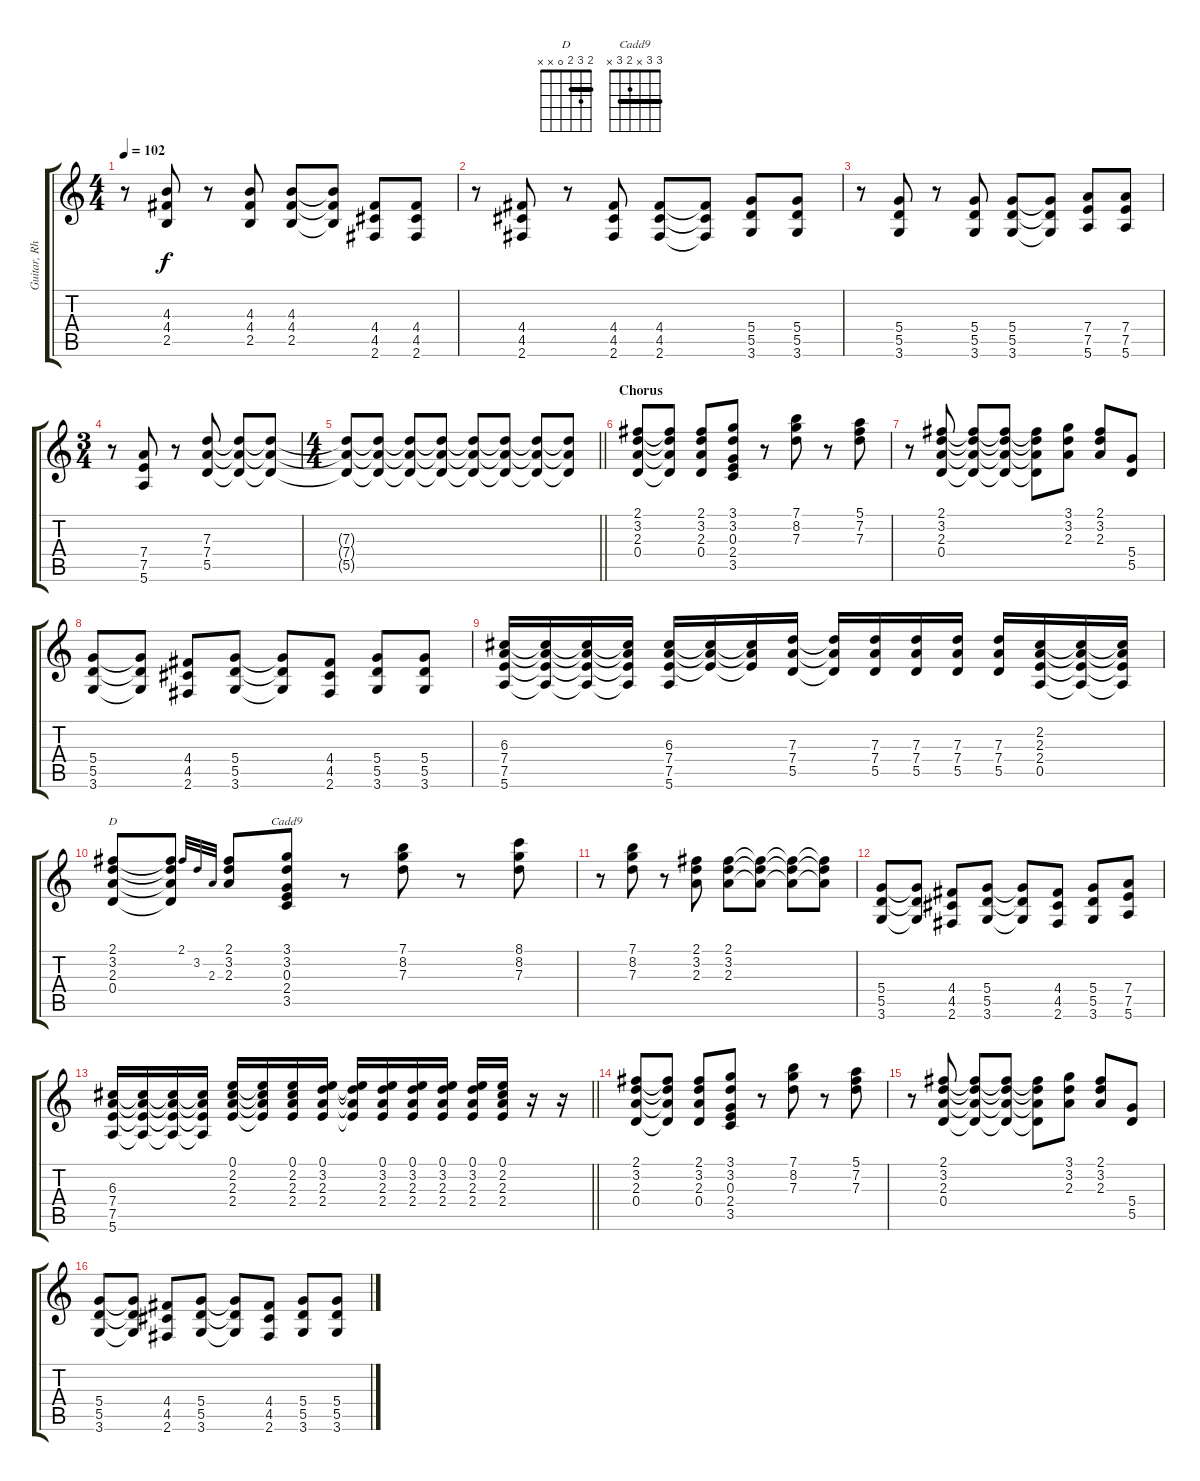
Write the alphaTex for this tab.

\track ("Guitar, Rhythm" "Guitar, Rh") {instrument distortionguitar}
\staff {score tabs}
\tuning (E4 B3 G3 D3 A2 E2) {hide}
\chord ("D" 2 3 2 0 x x) {barre 2}
\chord ("Cadd9" 3 3 x 2 3 x) {barre 3}
\ts (4 4)
\tempo 102
\clef g2
\ks c
r.8{dy f} (4.3 4.4 2.5).8 r.8 (4.3 4.4 2.5).8 (4.3 4.4 2.5).8 (4.3{t} 4.4{t} 2.5{t}).8 (4.4 4.5 2.6).8 (4.4 4.5 2.6).8 |
r.8 (4.4 4.5 2.6).8 r.8 (4.4 4.5 2.6).8 (4.4 4.5 2.6).8 (4.4{t} 4.5{t} 2.6{t}).8 (5.4 5.5 3.6).8 (5.4 5.5 3.6).8 |
r.8 (5.4 5.5 3.6).8 r.8 (5.4 5.5 3.6).8 (5.4 5.5 3.6).8 (5.4{t} 5.5{t} 3.6{t}).8 (7.4 7.5 5.6).8 (7.4 7.5 5.6).8 |
\ts (3 4)
r.8 (7.4 7.5 5.6).8 r.8 (7.3 7.4 5.5).8 (7.3{t} 7.4{t} 5.5{t}).8 (7.3{t} 7.4{t} 5.5{t}).8 |
\ts (4 4)
\barLineRight lightlight
(7.3{t} 7.4{t} 5.5{t}).8 (7.3{t} 7.4{t} 5.5{t}).8 (7.3{t} 7.4{t} 5.5{t}).8 (7.3{t} 7.4{t} 5.5{t}).8 (7.3{t} 7.4{t} 5.5{t}).8 (7.3{t} 7.4{t} 5.5{t}).8 (7.3{t} 7.4{t} 5.5{t}).8 (7.3{t} 7.4{t} 5.5{t}).8 |
\section ("" "Chorus")
(2.1 3.2 2.3 0.4).8 (2.1{t} 3.2{t} 2.3{t} 0.4{t}).8 (2.1 3.2 2.3 0.4).8 (3.1 3.2 0.3 2.4 3.5).8 r.8 (7.1 8.2 7.3).8 r.8 (5.1 7.2 7.3).8 |
r.8 (2.1 3.2 2.3 0.4).8 (2.1{t} 3.2{t} 2.3{t} 0.4{t}).8 (2.1{t} 3.2{t} 2.3{t} 0.4{t}).8 (2.1{t} 3.2{t} 2.3{t} 0.4{t}).8 (3.1 3.2 2.3).8 (2.1 3.2 2.3).8 (5.4 5.5).8 |
(5.4 5.5 3.6).8 (5.4{t} 5.5{t} 3.6{t}).8 (4.4 4.5 2.6).8 (5.4 5.5 3.6).8 (5.4{t} 5.5{t} 3.6{t}).8 (4.4 4.5 2.6).8 (5.4 5.5 3.6).8 (5.4 5.5 3.6).8 |
(6.3 7.4 7.5 5.6).16 (6.3{t} 7.4{t} 7.5{t} 5.6{t}).16 (6.3{t} 7.4{t} 7.5{t} 5.6{t}).16 (6.3{t} 7.4{t} 7.5{t} 5.6{t}).16 (6.3 7.4 7.5 5.6).16 (6.3{t} 7.4{t} 7.5{t}).16 (6.3{t} 7.4{t} 7.5{t}).16 (7.3 7.4 5.5).16 (7.3{t} 7.4{t} 5.5{t}).16 (7.3 7.4 5.5).16 (7.3 7.4 5.5).16 (7.3 7.4 5.5).16 (7.3 7.4 5.5).16 (2.2 2.3 2.4 0.5).16 (2.2{t} 2.3{t} 2.4{t} 0.5{t}).16 (2.2{t} 2.3{t} 2.4{t} 0.5{t}).16 |
(2.1 3.2 2.3 0.4).8{ch "D"} (2.1{t} 3.2{t} 2.3{t} 0.4{t}).8 2.1.32{gr onbeat} 3.2.32{gr onbeat} 2.3.32{gr onbeat} (2.1 3.2 2.3).8 (3.1 3.2 0.3 2.4 3.5).8{ch "Cadd9"} r.8 (7.1 8.2 7.3).8 r.8 (8.1 8.2 7.3).8 |
r.8 (7.1 8.2 7.3).8 r.8 (2.1 3.2 2.3).8 (2.1 3.2 2.3).8 (2.1{t} 3.2{t} 2.3{t}).8 (2.1{t} 3.2{t} 2.3{t}).8 (2.1{t} 3.2{t} 2.3{t}).8 |
(5.4 5.5 3.6).8 (5.4{t} 5.5{t} 3.6{t}).8 (4.4 4.5 2.6).8 (5.4 5.5 3.6).8 (5.4{t} 5.5{t} 3.6{t}).8 (4.4 4.5 2.6).8 (5.4 5.5 3.6).8 (7.4 7.5 5.6).8 |
\barLineRight lightlight
(6.3 7.4 7.5 5.6).16 (6.3{t} 7.4{t} 7.5{t} 5.6{t}).16 (6.3{t} 7.4{t} 7.5{t} 5.6{t}).16 (6.3{t} 7.4{t} 7.5{t} 5.6{t}).16 (0.1 2.2 2.3 2.4).16 (0.1{t} 2.2{t} 2.3{t} 2.4{t}).16 (0.1 2.2 2.3 2.4).16 (0.1 3.2 2.3 2.4).16 (0.1{t} 3.2{t} 2.3{t} 2.4{t}).16 (0.1 3.2 2.3 2.4).16 (0.1 3.2 2.3 2.4).16 (0.1 3.2 2.3 2.4).16 (0.1 3.2 2.3 2.4).16 (0.1 2.2 2.3 2.4).16 r.16 r.16 |
(2.1 3.2 2.3 0.4).8 (2.1{t} 3.2{t} 2.3{t} 0.4{t}).8 (2.1 3.2 2.3 0.4).8 (3.1 3.2 0.3 2.4 3.5).8 r.8 (7.1 8.2 7.3).8 r.8 (5.1 7.2 7.3).8 |
r.8 (2.1 3.2 2.3 0.4).8 (2.1{t} 3.2{t} 2.3{t} 0.4{t}).8 (2.1{t} 3.2{t} 2.3{t} 0.4{t}).8 (2.1{t} 3.2{t} 2.3{t} 0.4{t}).8 (3.1 3.2 2.3).8 (2.1 3.2 2.3).8 (5.4 5.5).8 |
(5.4 5.5 3.6).8 (5.4{t} 5.5{t} 3.6{t}).8 (4.4 4.5 2.6).8 (5.4 5.5 3.6).8 (5.4{t} 5.5{t} 3.6{t}).8 (4.4 4.5 2.6).8 (5.4 5.5 3.6).8 (5.4 5.5 3.6).8
